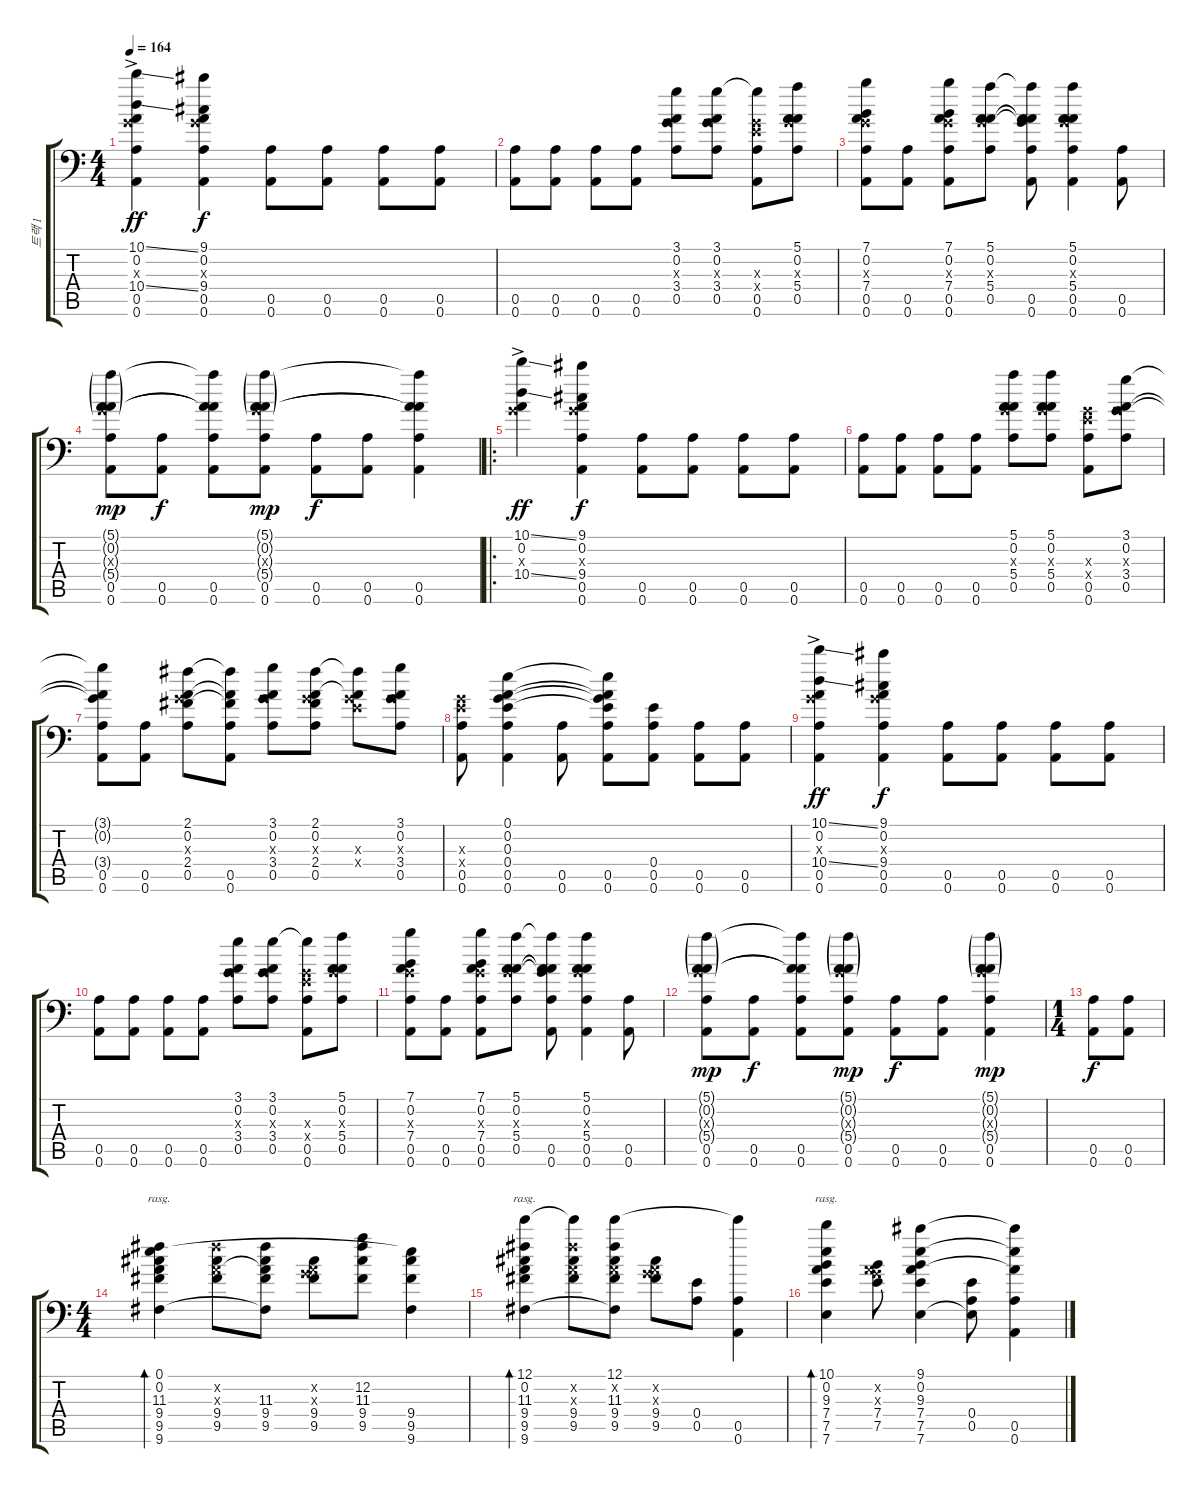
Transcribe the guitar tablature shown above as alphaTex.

\track ("트랙 1" "트랙 1") {instrument acousticguitarsteel}
\staff {score tabs}
\tuning (E4 A3 G3 E3 A2 A1) {hide}
\ts (4 4)
\tempo 164
\clef f4
\ks c
(10.1{ss ac} 0.2{ac} 0.3{x} 10.4{ss ac} 0.5 0.6).4{dy ff} (9.1 0.2 0.3{x} 9.4 0.5 0.6).4{dy f} (0.5 0.6).8 (0.5 0.6).8 (0.5 0.6).8 (0.5 0.6).8 |
(0.5 0.6).8 (0.5 0.6).8 (0.5 0.6).8 (0.5 0.6).8 (3.1 0.2 0.3{x} 3.4 0.5).8 (3.1 0.2 0.3{x} 3.4 0.5).8 (3.1{t} 0.3{x} 0.4{x} 0.5 0.6).8 (5.1 0.2 0.3{x} 5.4 0.5).8 |
(7.1 0.2 0.3{x} 7.4 0.5 0.6).8 (0.5 0.6).8 (7.1 0.2 0.3{x} 7.4 0.5 0.6).8 (5.1 0.2 0.3{x} 5.4 0.5).8 (5.1{t} 0.2{t} 0.3{t} 5.4{t} 0.5 0.6).8 (5.1 0.2 0.3{x} 5.4 0.5 0.6).4 (0.5 0.6).8 |
(5.1{g} 0.2{g} 0.3{g x} 5.4{g} 0.5 0.6).8{dy mp} (0.5 0.6).8{dy f} (5.1{t} 0.2{t} 5.4{t} 0.5 0.6).8 (5.1{g} 0.2{g} 0.3{g x} 5.4{g} 0.5 0.6).8{dy mp} (0.5 0.6).8{dy f} (0.5 0.6).8 (5.1{t} 0.2{t} 5.4{t} 0.5 0.6).4 |
\ro
(10.1{ss ac} 0.2{ac} 0.3{x} 10.4{ss ac}).4{dy ff} (9.1 0.2 0.3{x} 9.4 0.5 0.6).4{dy f} (0.5 0.6).8 (0.5 0.6).8 (0.5 0.6).8 (0.5 0.6).8 |
(0.5 0.6).8 (0.5 0.6).8 (0.5 0.6).8 (0.5 0.6).8 (5.1 0.2 0.3{x} 5.4 0.5).8 (5.1 0.2 0.3{x} 5.4 0.5).8 (0.3{x} 0.4{x} 0.5 0.6).8 (3.1 0.2 0.3{x} 3.4 0.5).8 |
(3.1{t} 0.2{t} 3.4{t} 0.5 0.6).8 (0.5 0.6).8 (2.1 0.2 0.3{x} 2.4 0.5).8 (2.1{t} 0.2{t} 2.4{t} 0.5 0.6).8 (3.1 0.2 0.3{x} 3.4 0.5).8 (2.1 0.2 0.3{x} 2.4 0.5).8 (2.1{t} 0.2{t} 0.3{x} 0.4{x}).8 (3.1 0.2 0.3{x} 3.4 0.5).8 |
(0.3{x} 0.4{x} 0.5 0.6).8 (0.1 0.2 0.3 0.4 0.5 0.6).4 (0.5 0.6).8 (0.1{t} 0.2{t} 0.3{t} 0.4{t} 0.5 0.6).8 (0.4 0.5 0.6).8 (0.5 0.6).8 (0.5 0.6).8 |
(10.1{ss ac} 0.2{ac} 0.3{x} 10.4{ss ac} 0.5 0.6).4{dy ff} (9.1 0.2 0.3{x} 9.4 0.5 0.6).4{dy f} (0.5 0.6).8 (0.5 0.6).8 (0.5 0.6).8 (0.5 0.6).8 |
(0.5 0.6).8 (0.5 0.6).8 (0.5 0.6).8 (0.5 0.6).8 (3.1 0.2 0.3{x} 3.4 0.5).8 (3.1 0.2 0.3{x} 3.4 0.5).8 (3.1{t} 0.3{x} 0.4{x} 0.5 0.6).8 (5.1 0.2 0.3{x} 5.4 0.5).8 |
(7.1 0.2 0.3{x} 7.4 0.5 0.6).8 (0.5 0.6).8 (7.1 0.2 0.3{x} 7.4 0.5 0.6).8 (5.1 0.2 0.3{x} 5.4 0.5).8 (5.1{t} 0.2{t} 0.3{t} 5.4{t} 0.5 0.6).8 (5.1 0.2 0.3{x} 5.4 0.5 0.6).4 (0.5 0.6).8 |
(5.1{g} 0.2{g} 0.3{g x} 5.4{g} 0.5 0.6).8{dy mp} (0.5 0.6).8{dy f} (5.1{t} 0.2{t} 5.4{t} 0.5 0.6).8 (5.1{g} 0.2{g} 0.3{g x} 5.4{g} 0.5 0.6).8{dy mp} (0.5 0.6).8{dy f} (0.5 0.6).8 (5.1{g} 0.2{g} 0.3{g x} 5.4{g} 0.5 0.6).4{dy mp} |
\ts (1 4)
(0.5 0.6).8{dy f} (0.5 0.6).8 |
\ts (4 4)
(0.1 0.2 11.3 9.4 9.5 9.6).4{bd 60 rasg ii} (0.2{x} 11.3{x} 9.4 9.5).8 (0.2{t} 11.3 9.4 9.5 9.6{t}).8 (0.2{x} 0.3{x} 9.4 9.5).8 (12.2 11.3 9.4 9.5).8 (0.1{t} 9.4 9.5 9.6).4 |
(12.1 0.2 11.3 9.4 9.5 9.6).4{bd 60 rasg ii} (12.1{t} 0.2{x} 11.3{x} 9.4 9.5).8 (12.1 0.2{x} 11.3 9.4 9.5 9.6{t}).8 (0.2{x} 0.3{x} 9.4 9.5).8 (0.4 0.5).8 (12.1{t} 0.5 0.6).4 |
(10.1 0.2 9.3 7.4 7.5 7.6).4{bd 60 rasg ii} (0.2{x} 0.3{x} 7.4 7.5).8 (9.1 0.2 9.3 7.4 7.5 7.6).4 (0.4 0.5 7.6{t}).8 (9.1{t} 0.2{t} 9.3{t} 0.5 0.6).4
